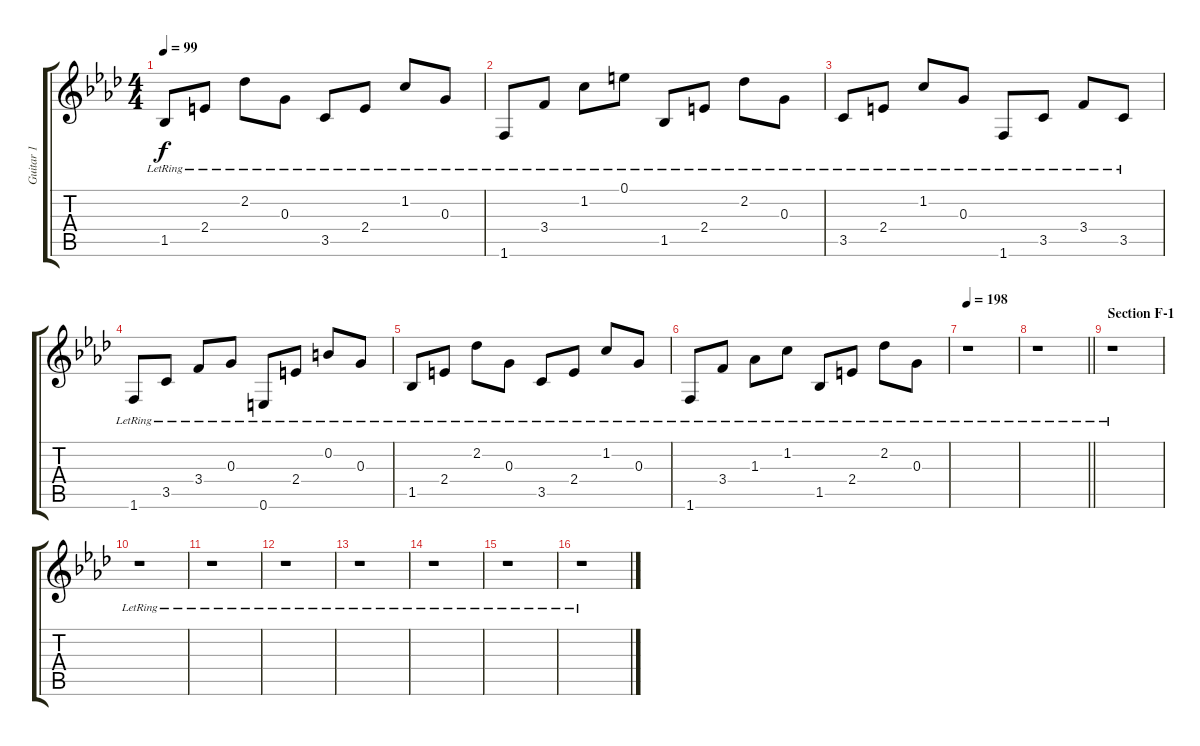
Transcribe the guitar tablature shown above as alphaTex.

\track ("Guitar 1" "Guitar 1") {instrument electricguitarjazz}
\staff {score tabs}
\tuning (E4 B3 G3 D3 A2 E2) {hide}
\ts (4 4)
\tempo 99
\clef g2
\ks ab
1.5{lr}.8{dy f} 2.4{lr}.8 2.2{lr}.8 0.3{lr}.8 3.5{lr}.8 2.4{lr}.8 1.2{lr}.8 0.3{lr}.8 |
1.6{lr}.8 3.4{lr}.8 1.2{lr}.8 0.1{lr}.8 1.5{lr}.8 2.4{lr}.8 2.2{lr}.8 0.3{lr}.8 |
3.5{lr}.8 2.4{lr}.8 1.2{lr}.8 0.3{lr}.8 1.6{lr}.8 3.5{lr}.8 3.4{lr}.8 3.5{lr}.8 |
1.6{lr}.8 3.5{lr}.8 3.4{lr}.8 0.3{lr}.8 0.6{lr}.8 2.4{lr}.8 0.2{lr}.8 0.3{lr}.8 |
1.5{lr}.8 2.4{lr}.8 2.2{lr}.8 0.3{lr}.8 3.5{lr}.8 2.4{lr}.8 1.2{lr}.8 0.3{lr}.8 |
1.6{lr}.8 3.4{lr}.8 1.3{lr}.8 1.2{lr}.8 1.5{lr}.8 2.4{lr}.8 2.2{lr}.8 0.3{lr}.8 |
\tempo 198
r.1 |
\barLineRight lightlight
r.1 |
\section ("" "Section F-1")
r.1 |
r.1 |
r.1 |
r.1 |
r.1 |
r.1 |
r.1 |
r.1
